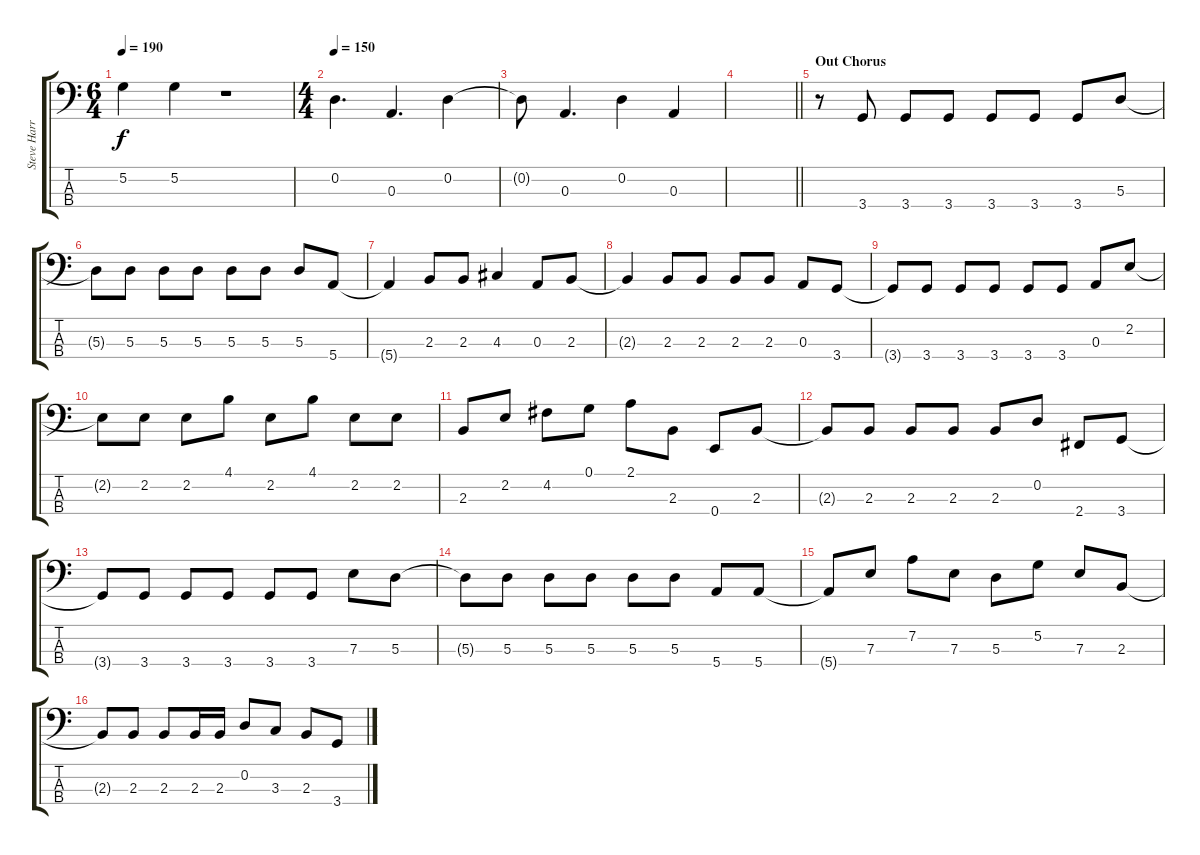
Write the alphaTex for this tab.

\track ("Steve Harris" "Steve Harr") {instrument electricbasspick}
\staff {score tabs}
\tuning (G2 D2 A1 E1) {hide}
\ts (6 4)
\tempo 190
\clef f4
\ks c
5.2.4{dy f} 5.2.4 r.1 |
\ts (4 4)
\tempo 150
0.2.4{d} 0.3.4{d} 0.2.4 |
0.2{t}.8 0.3.4{d} 0.2.4 0.3.4 |
\barLineRight lightlight
|
\section ("" "Out Chorus")
r.8 3.4.8 3.4.8 3.4.8 3.4.8 3.4.8 3.4.8 5.3.8 |
5.3{t}.8 5.3.8 5.3.8 5.3.8 5.3.8 5.3.8 5.3.8 5.4.8 |
5.4{t}.4 2.3.8 2.3.8 4.3.4 0.3.8 2.3.8 |
2.3{t}.4 2.3.8 2.3.8 2.3.8 2.3.8 0.3.8 3.4.8 |
3.4{t}.8 3.4.8 3.4.8 3.4.8 3.4.8 3.4.8 0.3.8 2.2.8 |
2.2{t}.8 2.2.8 2.2.8 4.1.8 2.2.8 4.1.8 2.2.8 2.2.8 |
2.3.8 2.2.8 4.2.8 0.1.8 2.1.8 2.3.8 0.4.8 2.3.8 |
2.3{t}.8 2.3.8 2.3.8 2.3.8 2.3.8 0.2.8 2.4.8 3.4.8 |
3.4{t}.8 3.4.8 3.4.8 3.4.8 3.4.8 3.4.8 7.3.8 5.3.8 |
5.3{t}.8 5.3.8 5.3.8 5.3.8 5.3.8 5.3.8 5.4.8 5.4.8 |
5.4{t}.8 7.3.8 7.2.8 7.3.8 5.3.8 5.2.8 7.3.8 2.3.8 |
2.3{t}.8 2.3.8 2.3.8 2.3.16 2.3.16 0.2.8 3.3.8 2.3.8 3.4.8
